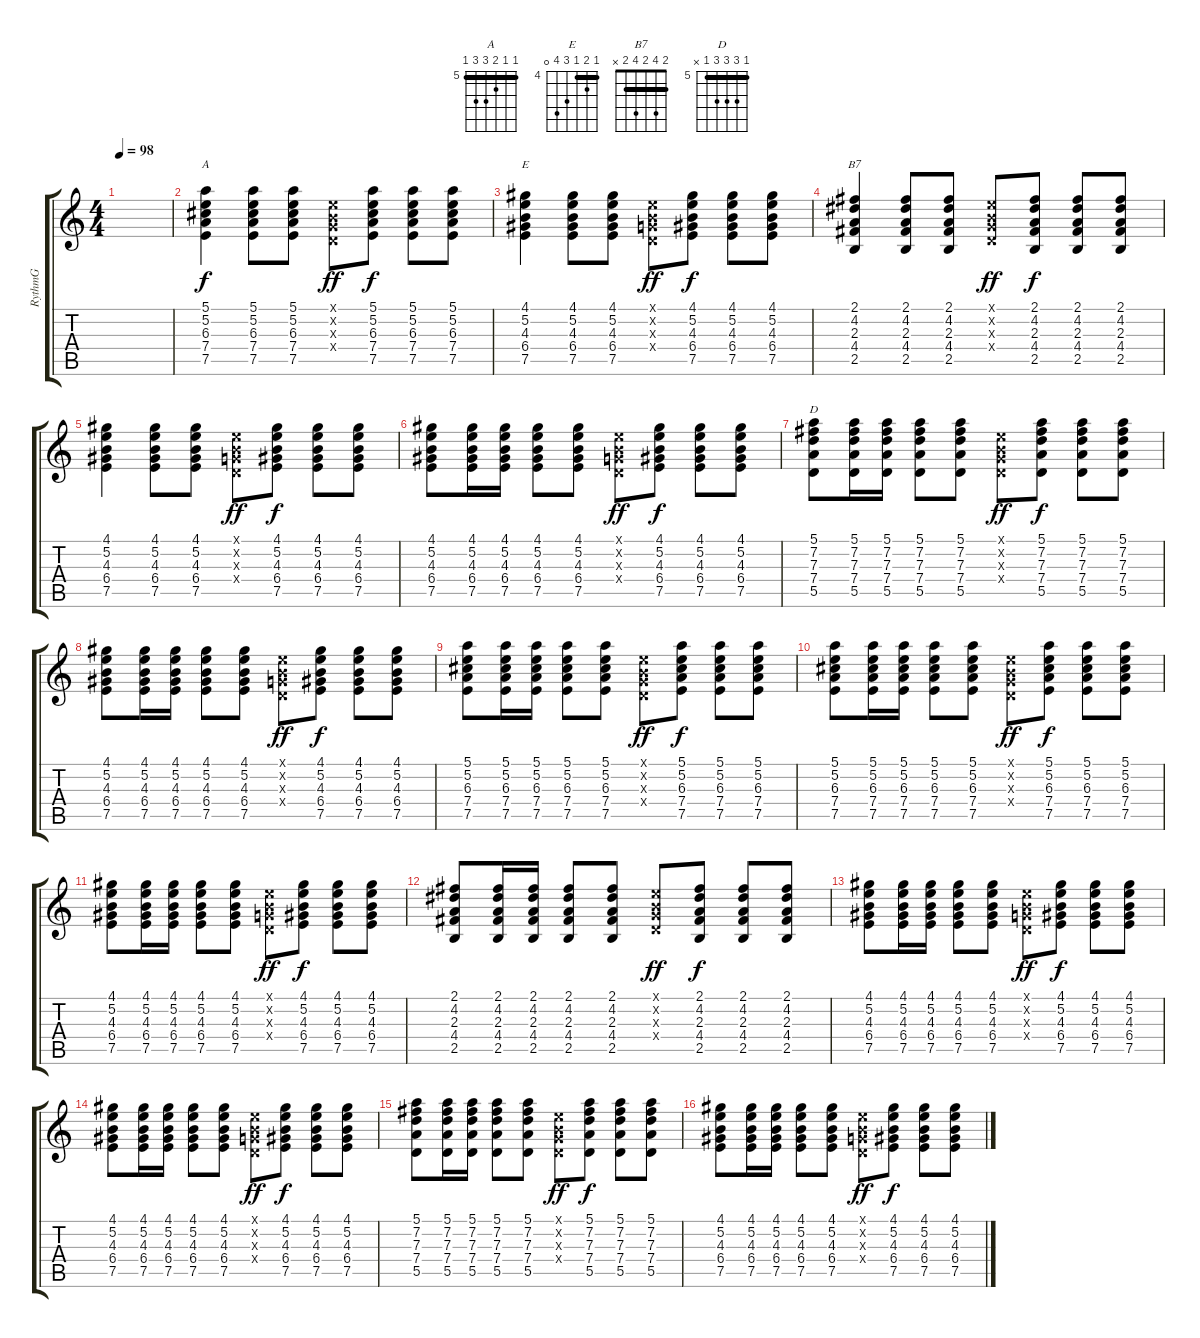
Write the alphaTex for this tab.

\track ("RythmG" "RythmG") {instrument acousticguitarsteel}
\staff {score tabs}
\tuning (E4 B3 G3 D3 A2 E2) {hide}
\chord ("A" 5 5 6 7 7 5) {firstfret 5 barre 5}
\chord ("E" 4 5 4 6 7 0) {firstfret 4 barre 4}
\chord ("B7" 2 4 2 4 2 x) {barre 2}
\chord ("D" 5 7 7 7 5 x) {firstfret 5 barre 5}
\ts (4 4)
\tempo 98
\clef g2
\ks c
|
(5.1 5.2 6.3 7.4 7.5).4{ch "A"} (5.1 5.2 6.3 7.4 7.5).8 (5.1 5.2 6.3 7.4 7.5).8 (0.1{x} 0.2{x} 0.3{x} 0.4{x}).8{dy ff} (5.1 5.2 6.3 7.4 7.5).8{dy f} (5.1 5.2 6.3 7.4 7.5).8 (5.1 5.2 6.3 7.4 7.5).8 |
(4.1 5.2 4.3 6.4 7.5).4{ch "E"} (4.1 5.2 4.3 6.4 7.5).8 (4.1 5.2 4.3 6.4 7.5).8 (0.1{x} 0.2{x} 0.3{x} 0.4{x}).8{dy ff} (4.1 5.2 4.3 6.4 7.5).8{dy f} (4.1 5.2 4.3 6.4 7.5).8 (4.1 5.2 4.3 6.4 7.5).8 |
(2.1 4.2 2.3 4.4 2.5).4{ch "B7"} (2.1 4.2 2.3 4.4 2.5).8 (2.1 4.2 2.3 4.4 2.5).8 (0.1{x} 0.2{x} 0.3{x} 0.4{x}).8{dy ff} (2.1 4.2 2.3 4.4 2.5).8{dy f} (2.1 4.2 2.3 4.4 2.5).8 (2.1 4.2 2.3 4.4 2.5).8 |
(4.1 5.2 4.3 6.4 7.5).4 (4.1 5.2 4.3 6.4 7.5).8 (4.1 5.2 4.3 6.4 7.5).8 (0.1{x} 0.2{x} 0.3{x} 0.4{x}).8{dy ff} (4.1 5.2 4.3 6.4 7.5).8{dy f} (4.1 5.2 4.3 6.4 7.5).8 (4.1 5.2 4.3 6.4 7.5).8 |
(4.1 5.2 4.3 6.4 7.5).8 (4.1 5.2 4.3 6.4 7.5).16 (4.1 5.2 4.3 6.4 7.5).16 (4.1 5.2 4.3 6.4 7.5).8 (4.1 5.2 4.3 6.4 7.5).8 (0.1{x} 0.2{x} 0.3{x} 0.4{x}).8{dy ff} (4.1 5.2 4.3 6.4 7.5).8{dy f} (4.1 5.2 4.3 6.4 7.5).8 (4.1 5.2 4.3 6.4 7.5).8 |
(5.1 7.2 7.3 7.4 5.5).8{ch "D"} (5.1 7.2 7.3 7.4 5.5).16 (5.1 7.2 7.3 7.4 5.5).16 (5.1 7.2 7.3 7.4 5.5).8 (5.1 7.2 7.3 7.4 5.5).8 (0.1{x} 0.2{x} 0.3{x} 0.4{x}).8{dy ff} (5.1 7.2 7.3 7.4 5.5).8{dy f} (5.1 7.2 7.3 7.4 5.5).8 (5.1 7.2 7.3 7.4 5.5).8 |
(4.1 5.2 4.3 6.4 7.5).8 (4.1 5.2 4.3 6.4 7.5).16 (4.1 5.2 4.3 6.4 7.5).16 (4.1 5.2 4.3 6.4 7.5).8 (4.1 5.2 4.3 6.4 7.5).8 (0.1{x} 0.2{x} 0.3{x} 0.4{x}).8{dy ff} (4.1 5.2 4.3 6.4 7.5).8{dy f} (4.1 5.2 4.3 6.4 7.5).8 (4.1 5.2 4.3 6.4 7.5).8 |
(5.1 5.2 6.3 7.4 7.5).8 (5.1 5.2 6.3 7.4 7.5).16 (5.1 5.2 6.3 7.4 7.5).16 (5.1 5.2 6.3 7.4 7.5).8 (5.1 5.2 6.3 7.4 7.5).8 (0.1{x} 0.2{x} 0.3{x} 0.4{x}).8{dy ff} (5.1 5.2 6.3 7.4 7.5).8{dy f} (5.1 5.2 6.3 7.4 7.5).8 (5.1 5.2 6.3 7.4 7.5).8 |
(5.1 5.2 6.3 7.4 7.5).8 (5.1 5.2 6.3 7.4 7.5).16 (5.1 5.2 6.3 7.4 7.5).16 (5.1 5.2 6.3 7.4 7.5).8 (5.1 5.2 6.3 7.4 7.5).8 (0.1{x} 0.2{x} 0.3{x} 0.4{x}).8{dy ff} (5.1 5.2 6.3 7.4 7.5).8{dy f} (5.1 5.2 6.3 7.4 7.5).8 (5.1 5.2 6.3 7.4 7.5).8 |
(4.1 5.2 4.3 6.4 7.5).8 (4.1 5.2 4.3 6.4 7.5).16 (4.1 5.2 4.3 6.4 7.5).16 (4.1 5.2 4.3 6.4 7.5).8 (4.1 5.2 4.3 6.4 7.5).8 (0.1{x} 0.2{x} 0.3{x} 0.4{x}).8{dy ff} (4.1 5.2 4.3 6.4 7.5).8{dy f} (4.1 5.2 4.3 6.4 7.5).8 (4.1 5.2 4.3 6.4 7.5).8 |
(2.1 4.2 2.3 4.4 2.5).8 (2.1 4.2 2.3 4.4 2.5).16 (2.1 4.2 2.3 4.4 2.5).16 (2.1 4.2 2.3 4.4 2.5).8 (2.1 4.2 2.3 4.4 2.5).8 (0.1{x} 0.2{x} 0.3{x} 0.4{x}).8{dy ff} (2.1 4.2 2.3 4.4 2.5).8{dy f} (2.1 4.2 2.3 4.4 2.5).8 (2.1 4.2 2.3 4.4 2.5).8 |
(4.1 5.2 4.3 6.4 7.5).8 (4.1 5.2 4.3 6.4 7.5).16 (4.1 5.2 4.3 6.4 7.5).16 (4.1 5.2 4.3 6.4 7.5).8 (4.1 5.2 4.3 6.4 7.5).8 (0.1{x} 0.2{x} 0.3{x} 0.4{x}).8{dy ff} (4.1 5.2 4.3 6.4 7.5).8{dy f} (4.1 5.2 4.3 6.4 7.5).8 (4.1 5.2 4.3 6.4 7.5).8 |
(4.1 5.2 4.3 6.4 7.5).8 (4.1 5.2 4.3 6.4 7.5).16 (4.1 5.2 4.3 6.4 7.5).16 (4.1 5.2 4.3 6.4 7.5).8 (4.1 5.2 4.3 6.4 7.5).8 (0.1{x} 0.2{x} 0.3{x} 0.4{x}).8{dy ff} (4.1 5.2 4.3 6.4 7.5).8{dy f} (4.1 5.2 4.3 6.4 7.5).8 (4.1 5.2 4.3 6.4 7.5).8 |
(5.1 7.2 7.3 7.4 5.5).8 (5.1 7.2 7.3 7.4 5.5).16 (5.1 7.2 7.3 7.4 5.5).16 (5.1 7.2 7.3 7.4 5.5).8 (5.1 7.2 7.3 7.4 5.5).8 (0.1{x} 0.2{x} 0.3{x} 0.4{x}).8{dy ff} (5.1 7.2 7.3 7.4 5.5).8{dy f} (5.1 7.2 7.3 7.4 5.5).8 (5.1 7.2 7.3 7.4 5.5).8 |
(4.1 5.2 4.3 6.4 7.5).8 (4.1 5.2 4.3 6.4 7.5).16 (4.1 5.2 4.3 6.4 7.5).16 (4.1 5.2 4.3 6.4 7.5).8 (4.1 5.2 4.3 6.4 7.5).8 (0.1{x} 0.2{x} 0.3{x} 0.4{x}).8{dy ff} (4.1 5.2 4.3 6.4 7.5).8{dy f} (4.1 5.2 4.3 6.4 7.5).8 (4.1 5.2 4.3 6.4 7.5).8
